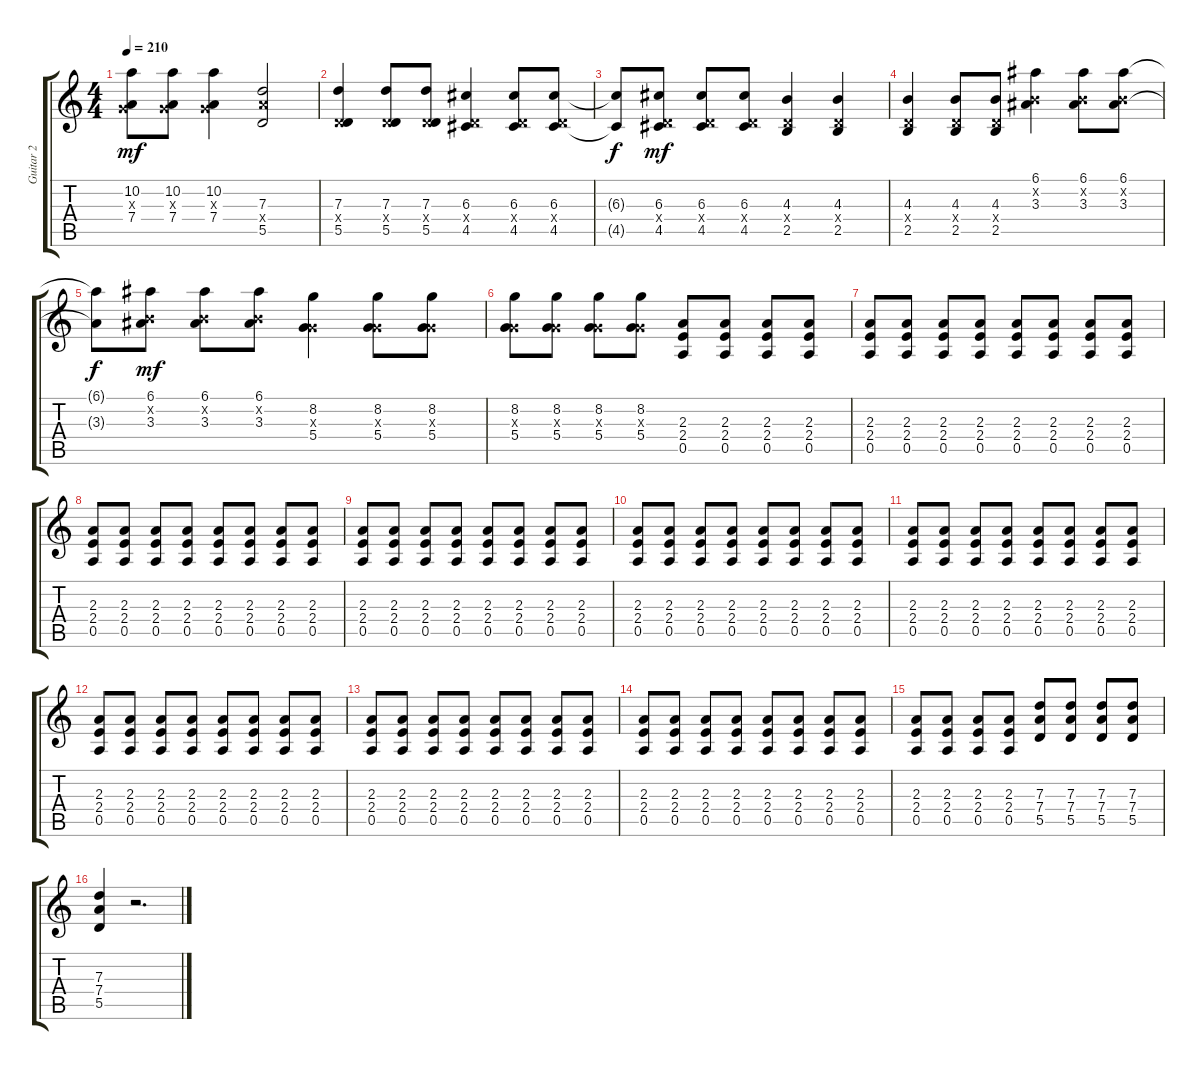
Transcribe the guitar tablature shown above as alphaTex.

\track ("Guitar 2" "Guitar 2") {instrument distortionguitar}
\staff {score tabs}
\tuning (E4 B3 G3 D3 A2 E2) {hide}
\ts (4 4)
\tempo 210
\clef g2
\ks c
(10.2 0.3{x} 7.4).8{dy mf} (10.2 0.3{x} 7.4).8 (10.2 0.3{x} 7.4).4 (7.3 7.4{x} 5.5).2 |
(7.3 0.4{x} 5.5).4 (7.3 0.4{x} 5.5).8 (7.3 0.4{x} 5.5).8 (6.3 0.4{x} 4.5).4 (6.3 0.4{x} 4.5).8 (6.3 0.4{x} 4.5).8 |
(6.3{t} 4.5{t}).8{dy f} (6.3 0.4{x} 4.5).8{dy mf} (6.3 0.4{x} 4.5).8 (6.3 0.4{x} 4.5).8 (4.3 0.4{x} 2.5).4 (4.3 0.4{x} 2.5).4 |
(4.3 0.4{x} 2.5).4 (4.3 0.4{x} 2.5).8 (4.3 0.4{x} 2.5).8 (6.1 0.2{x} 3.3).4 (6.1 0.2{x} 3.3).8 (6.1 0.2{x} 3.3).8 |
(6.1{t} 3.3{t}).8{dy f} (6.1 0.2{x} 3.3).8{dy mf} (6.1 0.2{x} 3.3).8 (6.1 0.2{x} 3.3).8 (8.2 0.3{x} 5.4).4 (8.2 0.3{x} 5.4).8 (8.2 0.3{x} 5.4).8 |
(8.2 0.3{x} 5.4).8 (8.2 0.3{x} 5.4).8 (8.2 0.3{x} 5.4).8 (8.2 0.3{x} 5.4).8 (2.3 2.4 0.5).8 (2.3 2.4 0.5).8 (2.3 2.4 0.5).8 (2.3 2.4 0.5).8 |
(2.3 2.4 0.5).8 (2.3 2.4 0.5).8 (2.3 2.4 0.5).8 (2.3 2.4 0.5).8 (2.3 2.4 0.5).8 (2.3 2.4 0.5).8 (2.3 2.4 0.5).8 (2.3 2.4 0.5).8 |
(2.3 2.4 0.5).8 (2.3 2.4 0.5).8 (2.3 2.4 0.5).8 (2.3 2.4 0.5).8 (2.3 2.4 0.5).8 (2.3 2.4 0.5).8 (2.3 2.4 0.5).8 (2.3 2.4 0.5).8 |
(2.3 2.4 0.5).8 (2.3 2.4 0.5).8 (2.3 2.4 0.5).8 (2.3 2.4 0.5).8 (2.3 2.4 0.5).8 (2.3 2.4 0.5).8 (2.3 2.4 0.5).8 (2.3 2.4 0.5).8 |
(2.3 2.4 0.5).8 (2.3 2.4 0.5).8 (2.3 2.4 0.5).8 (2.3 2.4 0.5).8 (2.3 2.4 0.5).8 (2.3 2.4 0.5).8 (2.3 2.4 0.5).8 (2.3 2.4 0.5).8 |
(2.3 2.4 0.5).8 (2.3 2.4 0.5).8 (2.3 2.4 0.5).8 (2.3 2.4 0.5).8 (2.3 2.4 0.5).8 (2.3 2.4 0.5).8 (2.3 2.4 0.5).8 (2.3 2.4 0.5).8 |
(2.3 2.4 0.5).8 (2.3 2.4 0.5).8 (2.3 2.4 0.5).8 (2.3 2.4 0.5).8 (2.3 2.4 0.5).8 (2.3 2.4 0.5).8 (2.3 2.4 0.5).8 (2.3 2.4 0.5).8 |
(2.3 2.4 0.5).8 (2.3 2.4 0.5).8 (2.3 2.4 0.5).8 (2.3 2.4 0.5).8 (2.3 2.4 0.5).8 (2.3 2.4 0.5).8 (2.3 2.4 0.5).8 (2.3 2.4 0.5).8 |
(2.3 2.4 0.5).8 (2.3 2.4 0.5).8 (2.3 2.4 0.5).8 (2.3 2.4 0.5).8 (2.3 2.4 0.5).8 (2.3 2.4 0.5).8 (2.3 2.4 0.5).8 (2.3 2.4 0.5).8 |
(2.3 2.4 0.5).8 (2.3 2.4 0.5).8 (2.3 2.4 0.5).8 (2.3 2.4 0.5).8 (7.3 7.4 5.5).8 (7.3 7.4 5.5).8 (7.3 7.4 5.5).8 (7.3 7.4 5.5).8 |
(7.3 7.4 5.5).4 r.2{d}
